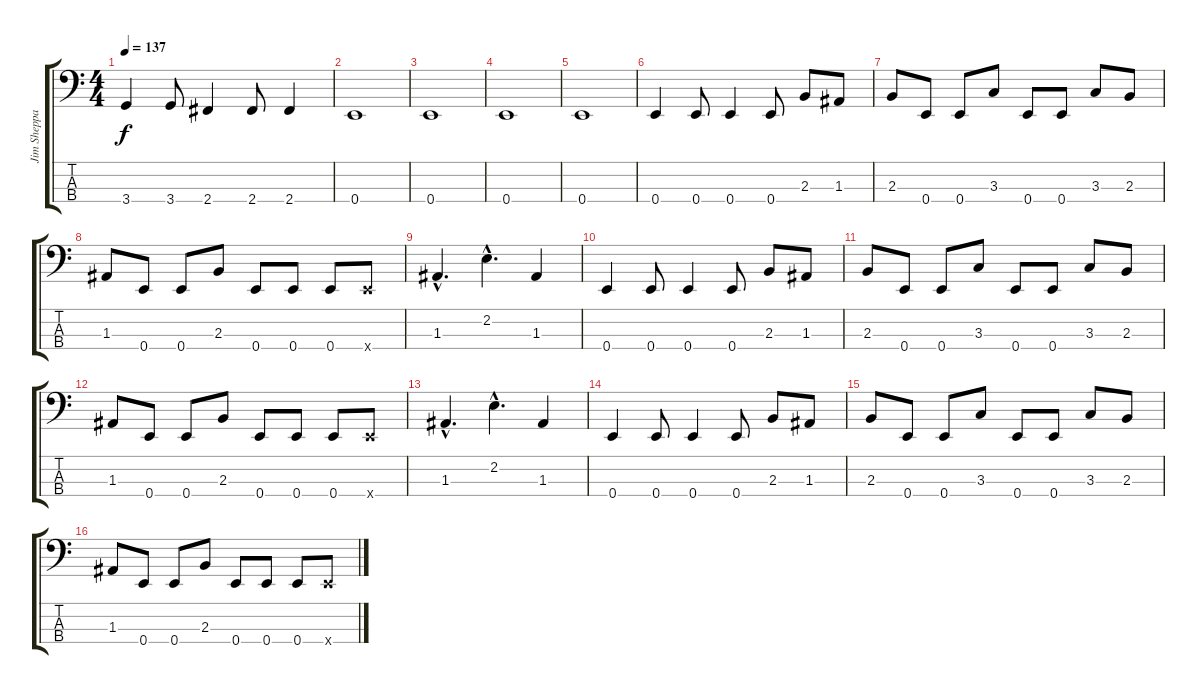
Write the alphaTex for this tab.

\track ("Jim Sheppard" "Jim Sheppa") {instrument electricbassfinger}
\staff {score tabs}
\tuning (G2 D2 A1 E1) {hide}
\ts (4 4)
\tempo 137
\clef f4
\ks c
3.4.4{dy f} 3.4.8 2.4.4 2.4.8 2.4.4 |
0.4.1 |
0.4.1 |
0.4.1 |
0.4.1 |
0.4.4 0.4.8 0.4.4 0.4.8 2.3.8 1.3.8 |
2.3.8 0.4.8 0.4.8 3.3.8 0.4.8 0.4.8 3.3.8 2.3.8 |
1.3.8 0.4.8 0.4.8 2.3.8 0.4.8 0.4.8 0.4.8 0.4{x}.8 |
1.3{hac}.4{d} 2.2{hac}.4{d} 1.3.4 |
0.4.4 0.4.8 0.4.4 0.4.8 2.3.8 1.3.8 |
2.3.8 0.4.8 0.4.8 3.3.8 0.4.8 0.4.8 3.3.8 2.3.8 |
1.3.8 0.4.8 0.4.8 2.3.8 0.4.8 0.4.8 0.4.8 0.4{x}.8 |
1.3{hac}.4{d} 2.2{hac}.4{d} 1.3.4 |
0.4.4 0.4.8 0.4.4 0.4.8 2.3.8 1.3.8 |
2.3.8 0.4.8 0.4.8 3.3.8 0.4.8 0.4.8 3.3.8 2.3.8 |
1.3.8 0.4.8 0.4.8 2.3.8 0.4.8 0.4.8 0.4.8 0.4{x}.8
